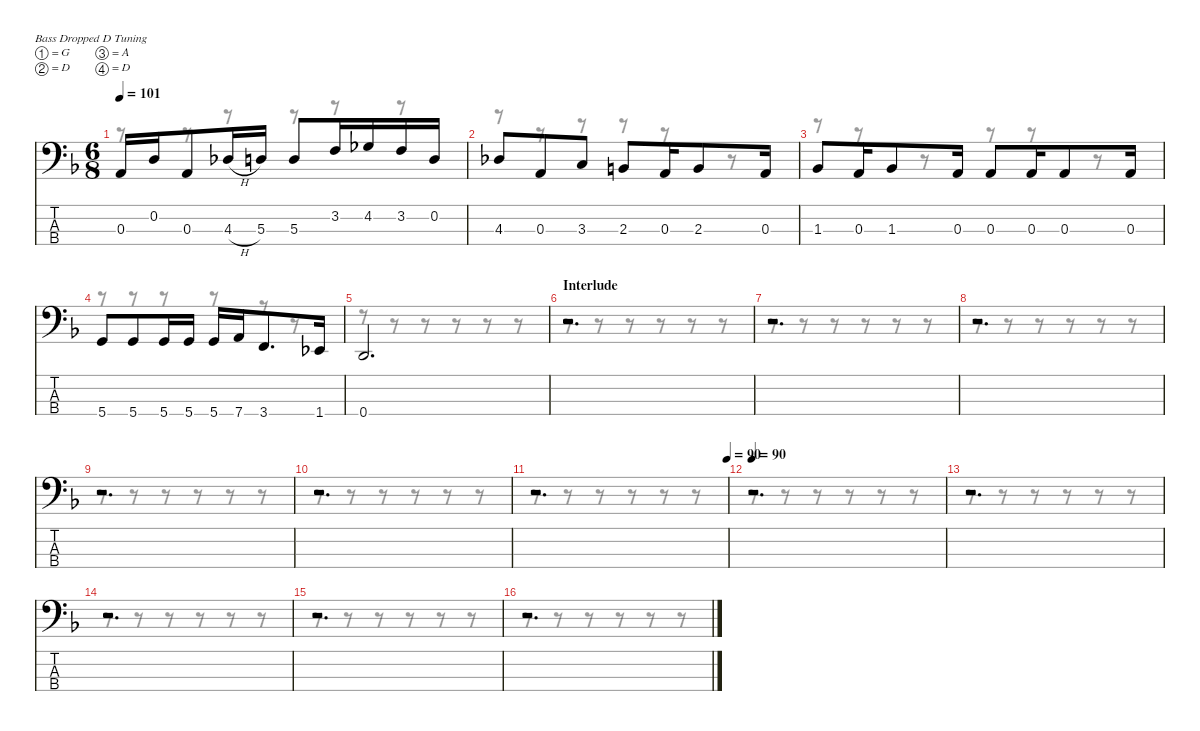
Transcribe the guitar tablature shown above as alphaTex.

\defaultSystemsLayout 4
\hideDynamics
\bracketExtendMode nobrackets
\singleTrackTrackNamePolicy hidden
\multiTrackTrackNamePolicy hidden
\otherSystemsTrackNameOrientation horizontal
\track ("M. Mendez" "el.bs.") {instrument electricbassfinger}
\staff {score tabs}
\tuning (G2 D2 A1 D1)
\voice
\ts (6 8)
\tempo 101
\clef f4
\ks dminor
0.3{acc forcenatural}.16{dy f beam Up} 0.2{acc forcenatural}.16{beam Up} 0.3{acc forcenatural}.8{beam Up} 4.3{h acc b}.16{beam Up} 5.3{acc forcenatural}.16{dy ff beam Up} 5.3{acc forcenatural}.8{dy f beam Up} 3.2{acc forcenatural}.16{beam Up} 4.2{acc b}.16{beam Up} 3.2{acc forcenatural}.16{beam Up} 0.2{acc forcenatural}.16{beam Up} |
4.3{acc b}.8{beam Up} 0.3{acc forcenatural}.8{beam Up} 3.3{acc forcenatural}.8{beam Up} 2.3{acc forcenatural}.8{beam Up} 0.3{acc forcenatural}.16{beam Up} 2.3{acc forcenatural}.8{beam Up} 0.3{acc forcenatural}.16{beam Up} |
1.3{acc b}.8{beam Up} 0.3{acc forcenatural}.16{beam Up} 1.3{acc b}.8{beam Up} 0.3{acc forcenatural}.16{beam Up} 0.3{acc forcenatural}.8{beam Up} 0.3{acc forcenatural}.16{beam Up} 0.3{acc forcenatural}.8{beam Up} 0.3{acc forcenatural}.16{beam Up} |
5.4{acc forcenatural}.8{beam Up} 5.4{acc forcenatural}.8{beam Up} 5.4{acc forcenatural}.16{beam Up} 5.4{acc forcenatural}.16{beam Up} 5.4{acc forcenatural}.16{beam Up} 7.4{acc forcenatural}.16{beam Up} 3.4{acc forcenatural}.8{d beam Up} 1.4{acc b}.16{beam Up} |
0.4{acc forcenatural}.2{d beam Up} |
\section ("" "Interlude")
r.2{d beam Up} |
r.2{d beam Up} |
r.2{d beam Up} |
r.2{d beam Up} |
r.2{d beam Up} |
\tempo (90 1)
r.2{d beam Up} |
\tempo 90
r.2{d beam Up} |
r.2{d beam Up} |
r.2{d beam Up} |
r.2{d beam Up} |
r.2{d beam Up}
\voice
\clef f4
\ottava regular
\simile none
\ks dminor
r.8{dy mf beam Down} r.8{beam Down} r.8{beam Down} r.8{beam Down} r.8{beam Down} r.8{beam Down} |
r.8{beam Down} r.8{beam Down} r.8{beam Down} r.8{beam Down} r.8{beam Down} r.8{beam Down} |
r.8{beam Down} r.8{beam Down} r.8{beam Down} r.8{beam Down} r.8{beam Down} r.8{beam Down} |
r.8{beam Down} r.8{beam Down} r.8{beam Down} r.8{beam Down} r.8{beam Down} r.8{beam Down} |
r.8{beam Down} r.8{beam Down} r.8{beam Down} r.8{beam Down} r.8{beam Down} r.8{beam Down} |
r.8{beam Down} r.8{beam Down} r.8{beam Down} r.8{beam Down} r.8{beam Down} r.8{beam Down} |
r.8{beam Down} r.8{beam Down} r.8{beam Down} r.8{beam Down} r.8{beam Down} r.8{beam Down} |
r.8{beam Down} r.8{beam Down} r.8{beam Down} r.8{beam Down} r.8{beam Down} r.8{beam Down} |
r.8{beam Down} r.8{beam Down} r.8{beam Down} r.8{beam Down} r.8{beam Down} r.8{beam Down} |
r.8{beam Down} r.8{beam Down} r.8{beam Down} r.8{beam Down} r.8{beam Down} r.8{beam Down} |
r.8{beam Down} r.8{beam Down} r.8{beam Down} r.8{beam Down} r.8{beam Down} r.8{beam Down} |
r.8{beam Down} r.8{beam Down} r.8{beam Down} r.8{beam Down} r.8{beam Down} r.8{beam Down} |
r.8{beam Down} r.8{beam Down} r.8{beam Down} r.8{beam Down} r.8{beam Down} r.8{beam Down} |
r.8{beam Down} r.8{beam Down} r.8{beam Down} r.8{beam Down} r.8{beam Down} r.8{beam Down} |
r.8{beam Down} r.8{beam Down} r.8{beam Down} r.8{beam Down} r.8{beam Down} r.8{beam Down} |
r.8{beam Down} r.8{beam Down} r.8{beam Down} r.8{beam Down} r.8{beam Down} r.8{beam Down}
